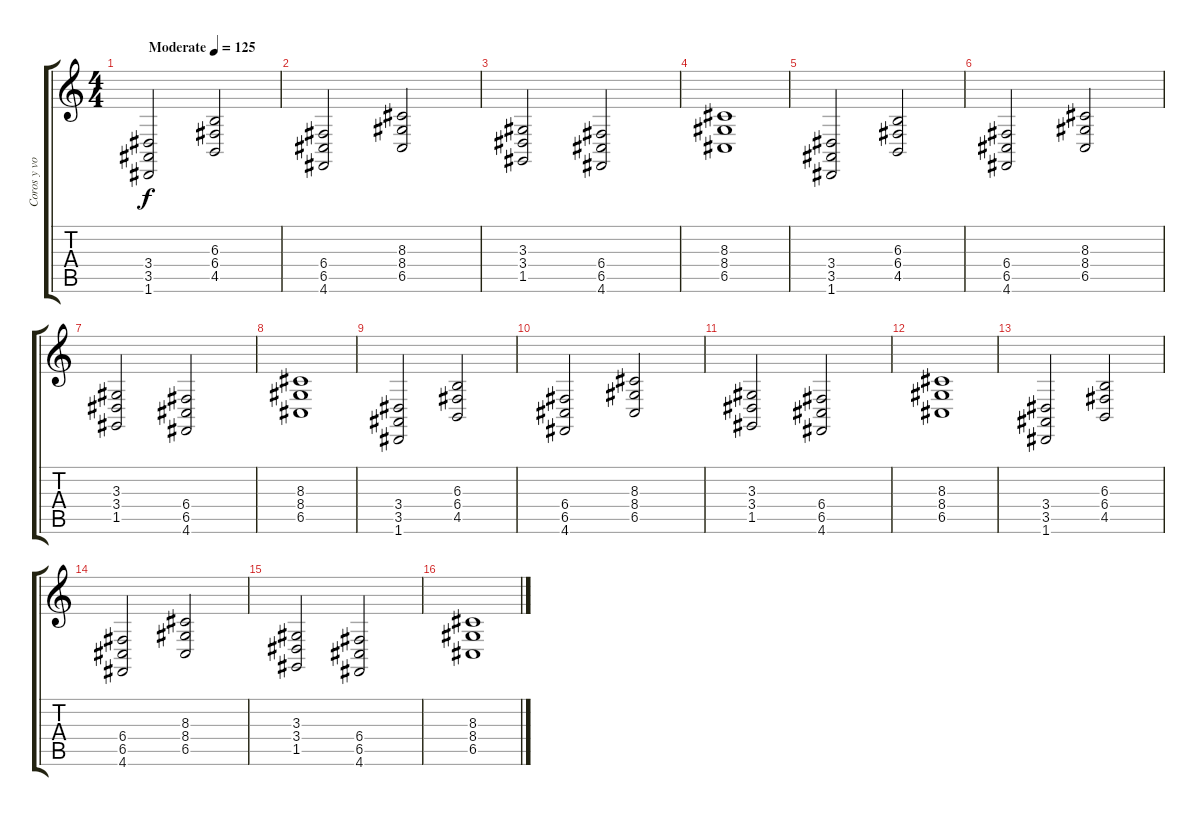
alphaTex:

\track ("Coros y voz " "Coros y vo") {instrument choiraahs}
\staff {score tabs}
\tuning (D4 A3 F3 C3 G2 D2) {hide}
\ts (4 4)
\tempo (125 "Moderate")
\clef g2
\ks c
(3.4 3.5 1.6).2{dy f instrument choiraahs} (6.3 6.4 4.5).2 |
(6.4 6.5 4.6).2 (8.3 8.4 6.5).2 |
(3.3 3.4 1.5).2 (6.4 6.5 4.6).2 |
(8.3 8.4 6.5).1 |
(3.4 3.5 1.6).2 (6.3 6.4 4.5).2 |
(6.4 6.5 4.6).2 (8.3 8.4 6.5).2 |
(3.3 3.4 1.5).2 (6.4 6.5 4.6).2 |
(8.3 8.4 6.5).1 |
(3.4 3.5 1.6).2 (6.3 6.4 4.5).2 |
(6.4 6.5 4.6).2 (8.3 8.4 6.5).2 |
(3.3 3.4 1.5).2 (6.4 6.5 4.6).2 |
(8.3 8.4 6.5).1 |
(3.4 3.5 1.6).2 (6.3 6.4 4.5).2 |
(6.4 6.5 4.6).2 (8.3 8.4 6.5).2 |
(3.3 3.4 1.5).2 (6.4 6.5 4.6).2 |
(8.3 8.4 6.5).1
